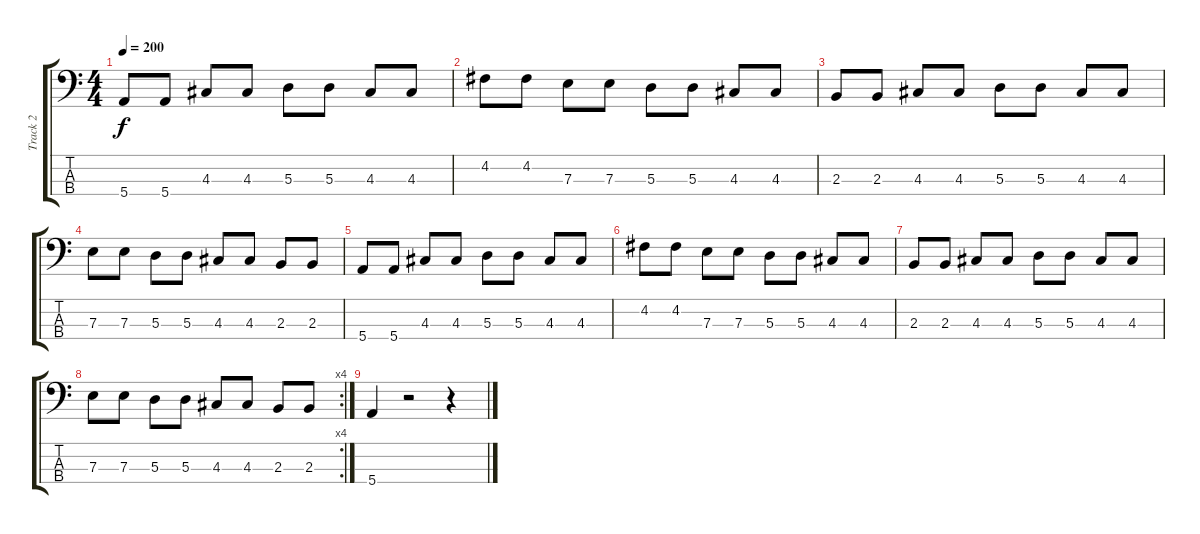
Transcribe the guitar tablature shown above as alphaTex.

\track ("Track 2" "Track 2") {instrument electricbassfinger}
\staff {score tabs}
\tuning (G2 D2 A1 E1) {hide}
\ts (4 4)
\tempo 200
\clef f4
\ks c
5.4.8{dy f instrument electricbassfinger} 5.4.8 4.3.8 4.3.8 5.3.8 5.3.8 4.3.8 4.3.8 |
4.2.8 4.2.8 7.3.8 7.3.8 5.3.8 5.3.8 4.3.8 4.3.8 |
2.3.8 2.3.8 4.3.8 4.3.8 5.3.8 5.3.8 4.3.8 4.3.8 |
7.3.8 7.3.8 5.3.8 5.3.8 4.3.8 4.3.8 2.3.8 2.3.8 |
5.4.8 5.4.8 4.3.8 4.3.8 5.3.8 5.3.8 4.3.8 4.3.8 |
4.2.8 4.2.8 7.3.8 7.3.8 5.3.8 5.3.8 4.3.8 4.3.8 |
2.3.8 2.3.8 4.3.8 4.3.8 5.3.8 5.3.8 4.3.8 4.3.8 |
\rc 4
7.3.8 7.3.8 5.3.8 5.3.8 4.3.8 4.3.8 2.3.8 2.3.8 |
5.4.4 r.2 r.4
